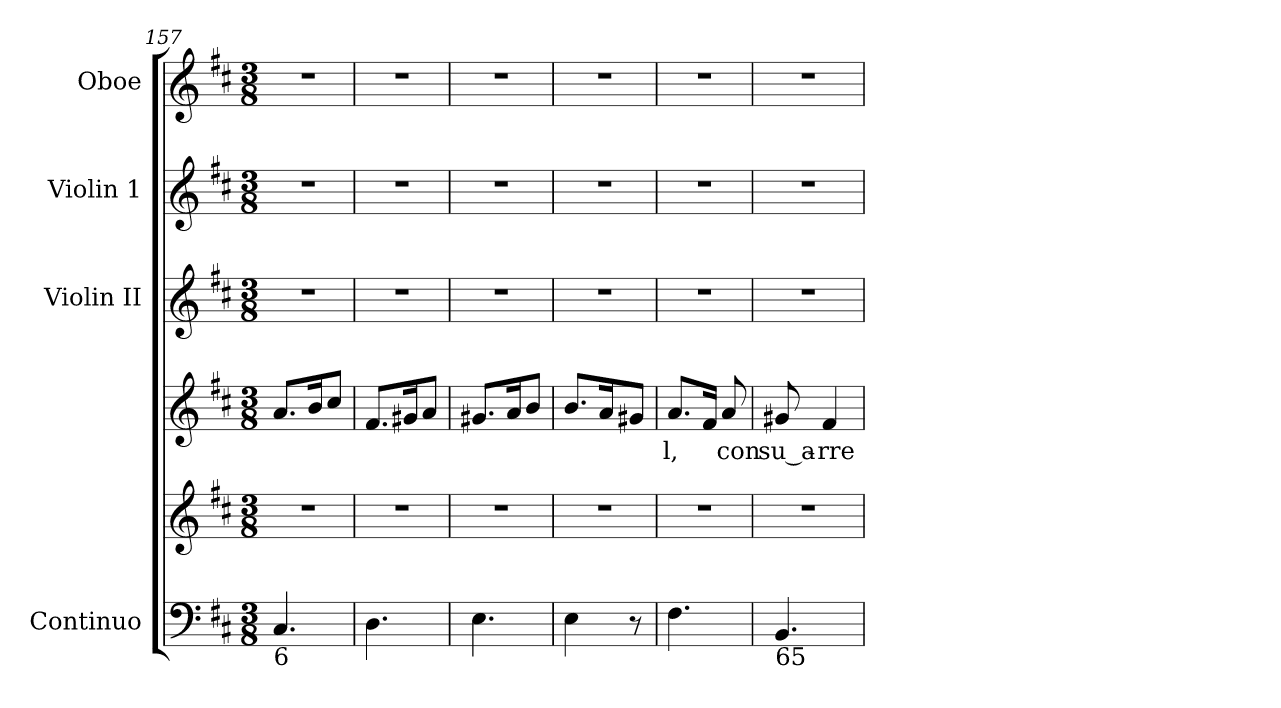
**kern	**kern	**kern	**text	**kern	**kern	**kern
*part5	*part5	*part4	*part4	*part3	*part2	*part1
*staff6	*staff5	*staff4	*staff4	*staff3	*staff2	*staff1
*I"Continuo	*	*I""Contr- alto"	*	*I"Violin II	*I"Violin 1	*I"Oboe
*I'Cont.	*	*I'A.	*	*I'Vln. II	*I'Vln. 1	*I'Ob.
*clefF4	*clefG2	*clefG2	*	*clefG2	*clefG2	*clefG2
*k[f#c#]	*k[f#c#]	*k[f#c#]	*	*k[f#c#]	*k[f#c#]	*k[f#c#]
*D:	*D:	*D:	*	*D:	*D:	*D:
*M3/8	*M3/8	*M3/8	*	*M3/8	*M3/8	*M3/8
=157	=157	=157	=157	=157	=157	=157
!LO:TX:b:t=6	!	!	!	!	!	!
!	!LO:N:vis=1	!	!	!LO:N:vis=1	!LO:N:vis=1	!LO:N:vis=1
4.C#i/	4.r	8.ai/L	.	4.r	4.r	4.r
.	.	16bi/k	.	.	.	.
.	.	8cc#i/J	.	.	.	.
!!LO:LB:g=z
=158	=158	=158	=158	=158	=158	=158
!	!LO:N:vis=1	!	!	!LO:N:vis=1	!LO:N:vis=1	!LO:N:vis=1
4.Di\	4.r	8.f#i/L	.	4.r	4.r	4.r
.	.	16g#Xi/k	.	.	.	.
.	.	8ai/J	.	.	.	.
=159	=159	=159	=159	=159	=159	=159
!	!LO:N:vis=1	!	!	!LO:N:vis=1	!LO:N:vis=1	!LO:N:vis=1
4.Ei\	4.r	8.g#Xi/L	.	4.r	4.r	4.r
.	.	16ai/k	.	.	.	.
.	.	8bi/J	.	.	.	.
=160	=160	=160	=160	=160	=160	=160
!	!LO:N:vis=1	!	!	!LO:N:vis=1	!LO:N:vis=1	!LO:N:vis=1
4Ei\	4.r	8.bi/L	.	4.r	4.r	4.r
.	.	16ai/k	.	.	.	.
8r	.	8g#Xi/J	.	.	.	.
=161	=161	=161	=161	=161	=161	=161
!	!LO:N:vis=1	!	!	!	!	!
!	!	!	!LO:LY:b:color=#000000	!LO:N:vis=1	!LO:N:vis=1	!LO:N:vis=1
4.F#i\	4.r	8.ai/L	-l,	4.r	4.r	4.r
.	.	16f#i/Jk	.	.	.	.
!	!	!	!LO:LY:b:color=#000000	!	!	!
.	.	8ai/	con	.	.	.
=162	=162	=162	=162	=162	=162	=162
!	!LO:N:vis=1	!	!	!	!	!
!LO:TX:b:t=65	!	!	!	!	!	!
!	!	!	!LO:LY:b:color=#000000	!LO:N:vis=1	!LO:N:vis=1	!LO:N:vis=1
4.BBi/	4.r	8g#Xi/	su_a-	4.r	4.r	4.r
!	!	!	!LO:LY:b:color=#000000	!	!	!
.	.	4f#i/	-rre-	.	.	.
=	=	=	=	=	=	=
*-	*-	*-	*-	*-	*-	*-
